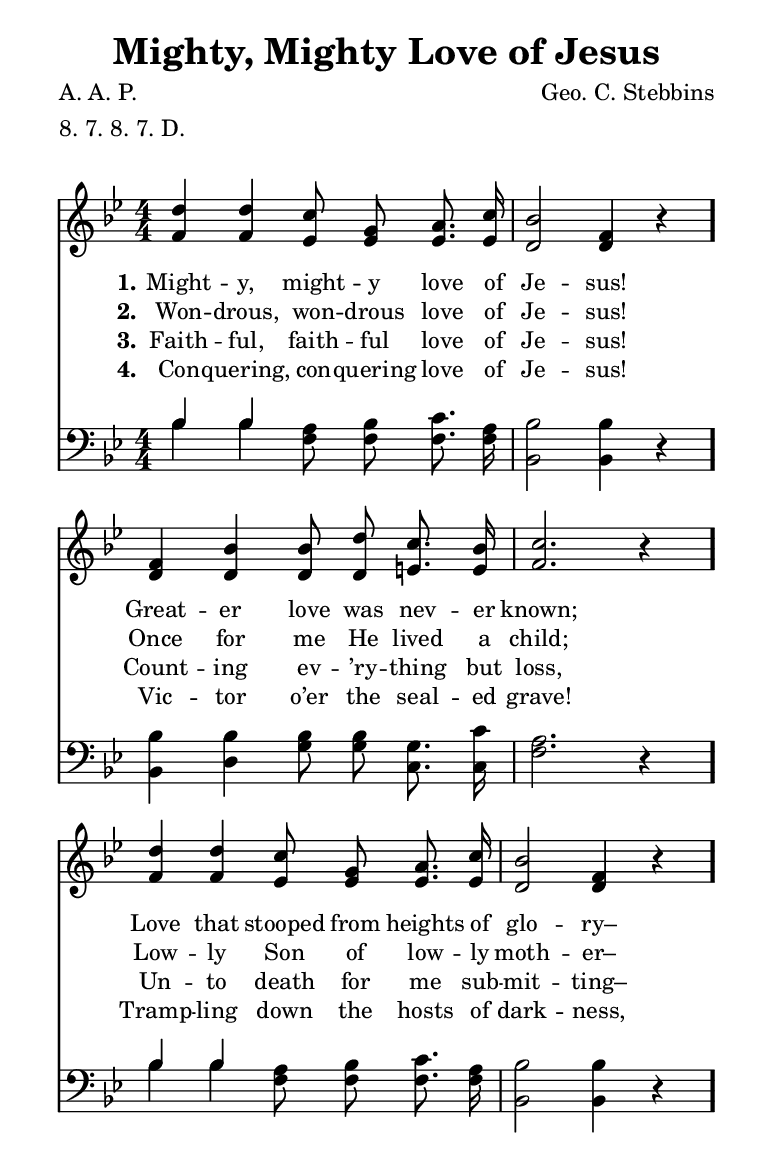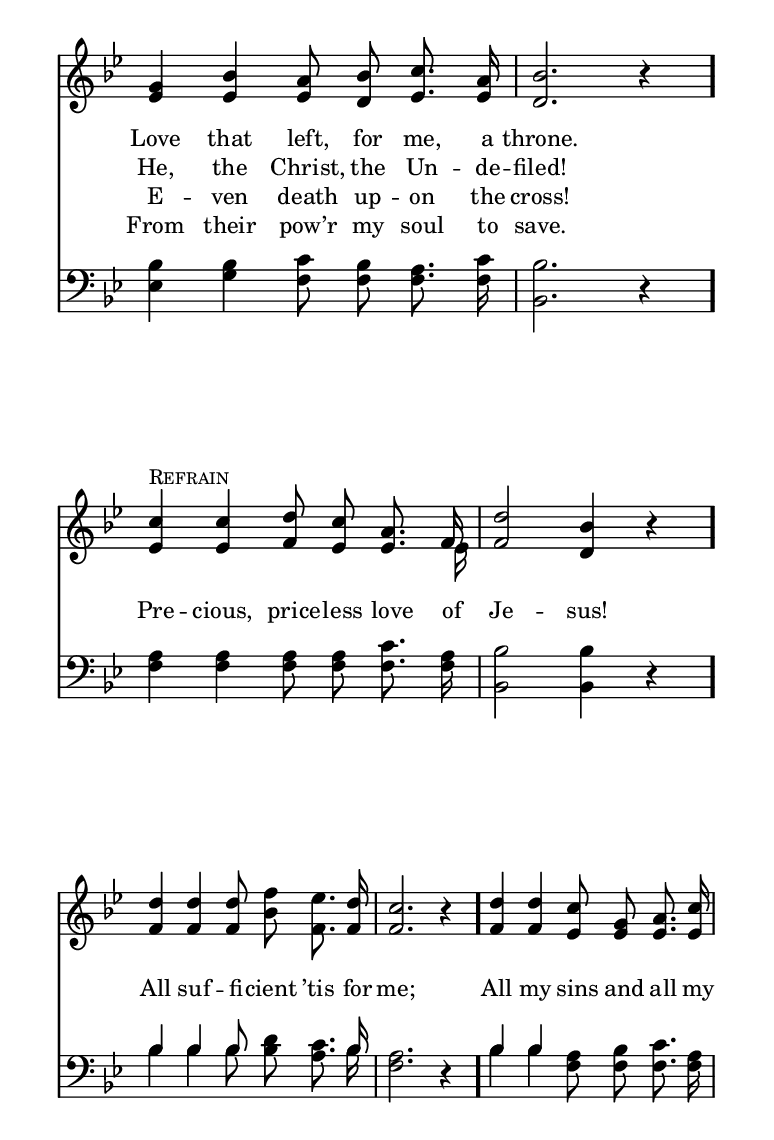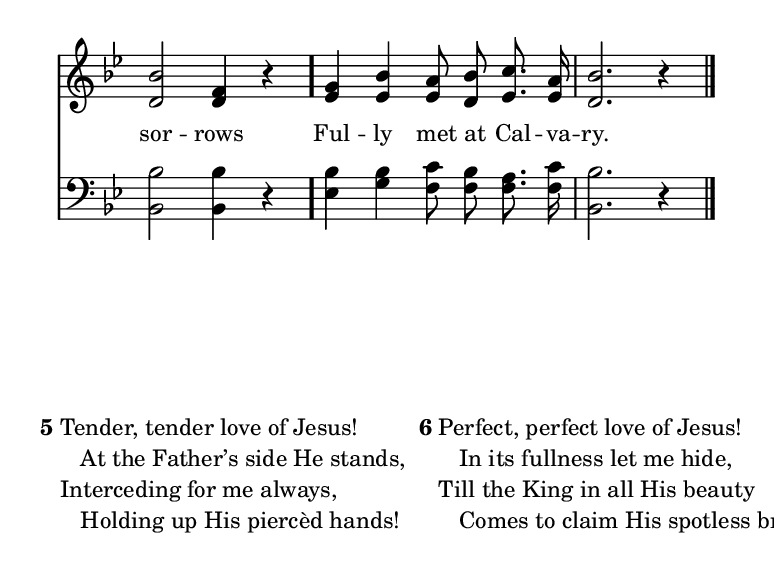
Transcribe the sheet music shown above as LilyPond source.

\include "common/global.ily"
\paper {
  \include "common/paper.ily"
}

\header{
  %gospel
  hymnnumber = "240"
  title = "Mighty, Mighty Love of Jesus"
  tunename = ""
  meter = "8. 7. 8. 7. D."
  poet = "A. A. P."
  composer = "Geo. C. Stebbins"
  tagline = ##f
}

global = {
  \include "common/overrides.ily"
  \override Staff.TimeSignature.style = #'numbered
  \time 4/4
  \override Score.MetronomeMark.transparent = ##t % hide all fermata changes too
  \tempo 4=80
  \key bes \major
  \autoBeamOff
}

patternA = { c4 c c8 c c8. c16 | c2 c4 c4 }
patternB = { c4 c c8 c c8. c16 | c2. c4 }

notesSoprano = {
\global
\relative c'' {

  \changePitch \patternA { d d c g a c | bes f r }
  \changePitch \patternB { f bes bes d c bes | c r }
  \changePitch \patternA { d d c g a c | bes f r }
  \changePitch \patternB { g bes a bes c a | bes r }
  \eogbreak

  << s^\markup { \small \caps "Refrain" }
  \changePitch \patternA { c c d c a f | d' bes r } >>
  \changePitch \patternB { d d d f ees d | c r }
  \changePitch \patternA { d d c g a c | bes f r }
  \changePitch \patternB { g bes a bes c a | bes r }

  \bar "|."

}
}

notesAlto = {
\global
\relative e' {

  \changePitch \patternA { f f ees ees ees ees | d d r }
  \changePitch \patternB { d d d d e e | f r }
  \changePitch \patternA { f f ees ees ees ees | d d r }
  \changePitch \patternB { ees ees ees d ees ees | d r }

  \changePitch \patternA { ees ees f ees ees ees | f d r }
  \changePitch \patternB { f f f bes f f | f r }
  \changePitch \patternA { f f ees ees ees ees | d d r }
  \changePitch \patternB { ees ees ees d ees ees | d r }

}
}

notesTenor = {
\global
\relative a {

  \changePitch \patternA { bes bes a bes c a | bes bes r }
  \changePitch \patternB { bes bes bes bes g c | a r }
  \changePitch \patternA { bes bes a bes c a | bes bes r }
  \changePitch \patternB { bes bes c bes a c | bes r }

  \changePitch \patternA { a a a a c a | bes bes r }
  \changePitch \patternB { bes bes bes d c bes | a r }
  \changePitch \patternA { bes bes a bes c a | bes bes r }
  \changePitch \patternB { bes bes c bes a c | bes r }

}
}

notesBass = {
\global
\relative f {

  \changePitch \patternA { bes bes f f f f | bes, bes r }
  \changePitch \patternB { bes d g g c, c | f r }
  \changePitch \patternA { bes bes f f f f | bes, bes r }
  \changePitch \patternB { ees g f f f f | bes, r }

  \changePitch \patternA { f' f f f f f | bes, bes r }
  \changePitch \patternB { bes' bes bes bes a bes | f r }
  \changePitch \patternA { bes bes f f f f | bes, bes r }
  \changePitch \patternB { ees g f f f f | bes, r }

}
}

Refrain = \lyricmode {

Pre -- cious, price -- less love of Je -- sus! \bar "."
All suf -- fi -- cient ’tis for me; \bar "."
All my sins and all my sor -- rows \bar "."
Ful -- ly met at Cal -- va -- ry. \bar "."

}

wordsA = \lyricmode {
\set stanza = "1."

Might -- y, might -- y love of Je -- sus! \bar "."
Great -- er love was nev -- er known; \bar "."
Love that stooped from heights of glo -- ry– \bar "."
Love that left, for me, a throne. \bar "." % blue book oddly removes comma after `left`

}

wordsB = \lyricmode {
\set stanza = "2."

Won -- drous, won -- drous love of Je -- sus!
Once for me He lived a child;
Low -- ly Son of low -- ly moth -- er–
He, the Christ, the Un -- de -- filed!

\Refrain

}

wordsC = \lyricmode {
\set stanza = "3."

Faith -- ful, faith -- ful love of Je -- sus!
Count -- ing ev -- ’ry -- thing but loss,
Un -- to death for me sub -- mit -- ting–
E -- ven death up -- on the cross!

}

wordsD = \lyricmode {
\set stanza = "4."

Con -- quering, con -- quering love of Je -- sus!
Vic -- tor o’er the seal -- ed grave!
Tramp -- ling down the hosts of dark -- ness,
From their pow’r my soul to save.

}

wordsE = \markuplist {

\line { Tender, tender love of Jesus! }
\line { { \hspace #2 } At the Father’s side He stands, }
\line { Interceding for me always, }
\line { { \hspace #2 } Holding up His piercèd hands! }

}

wordsF = \markuplist {

\line { Perfect, perfect love of Jesus! }
\line { { \hspace #2 } In its fullness let me hide, }
\line { Till the King in all His beauty }
\line { { \hspace #2 } Comes to claim His spotless bride. }

}

\score {
  \context ChoirStaff <<
    \context Staff = upper <<
      \set Staff.autoBeaming = ##f
      \set ChoirStaff.systemStartDelimiter = #'SystemStartBar
      \set ChoirStaff.printPartCombineTexts = ##f
      \partcombine #'(2 . 9) \notesSoprano \notesAlto
      \context NullVoice = sopranos { \voiceOne << \notesSoprano >> }
      \context Lyrics = one   \lyricsto sopranos \wordsA
      \context Lyrics = two   \lyricsto sopranos \wordsB
      \context Lyrics = three \lyricsto sopranos \wordsC
      \context Lyrics = four  \lyricsto sopranos \wordsD
    >>
    \context Staff = men <<
      \set Staff.autoBeaming = ##f
      \clef bass
      \set ChoirStaff.printPartCombineTexts = ##f
      \partcombine #'(2 . 9) \notesTenor \notesBass
    >>
  >>
  \layout {
    \include "common/layout.ily"
  }
  \midi{
    \include "common/midi.ily"
  }
}

\noPageBreak

\markup { \fill-line {
  \hspace #0.1
  \line{ \bold 5 \column { \wordsE } }
  \hspace #0.1
  \line{ \bold 6 \column { \wordsF } }
  \hspace #0.1
} }

\version "2.19.49"  % necessary for upgrading to future LilyPond versions.

% vi:set et ts=2 sw=2 ai nocindent syntax=lilypond:
